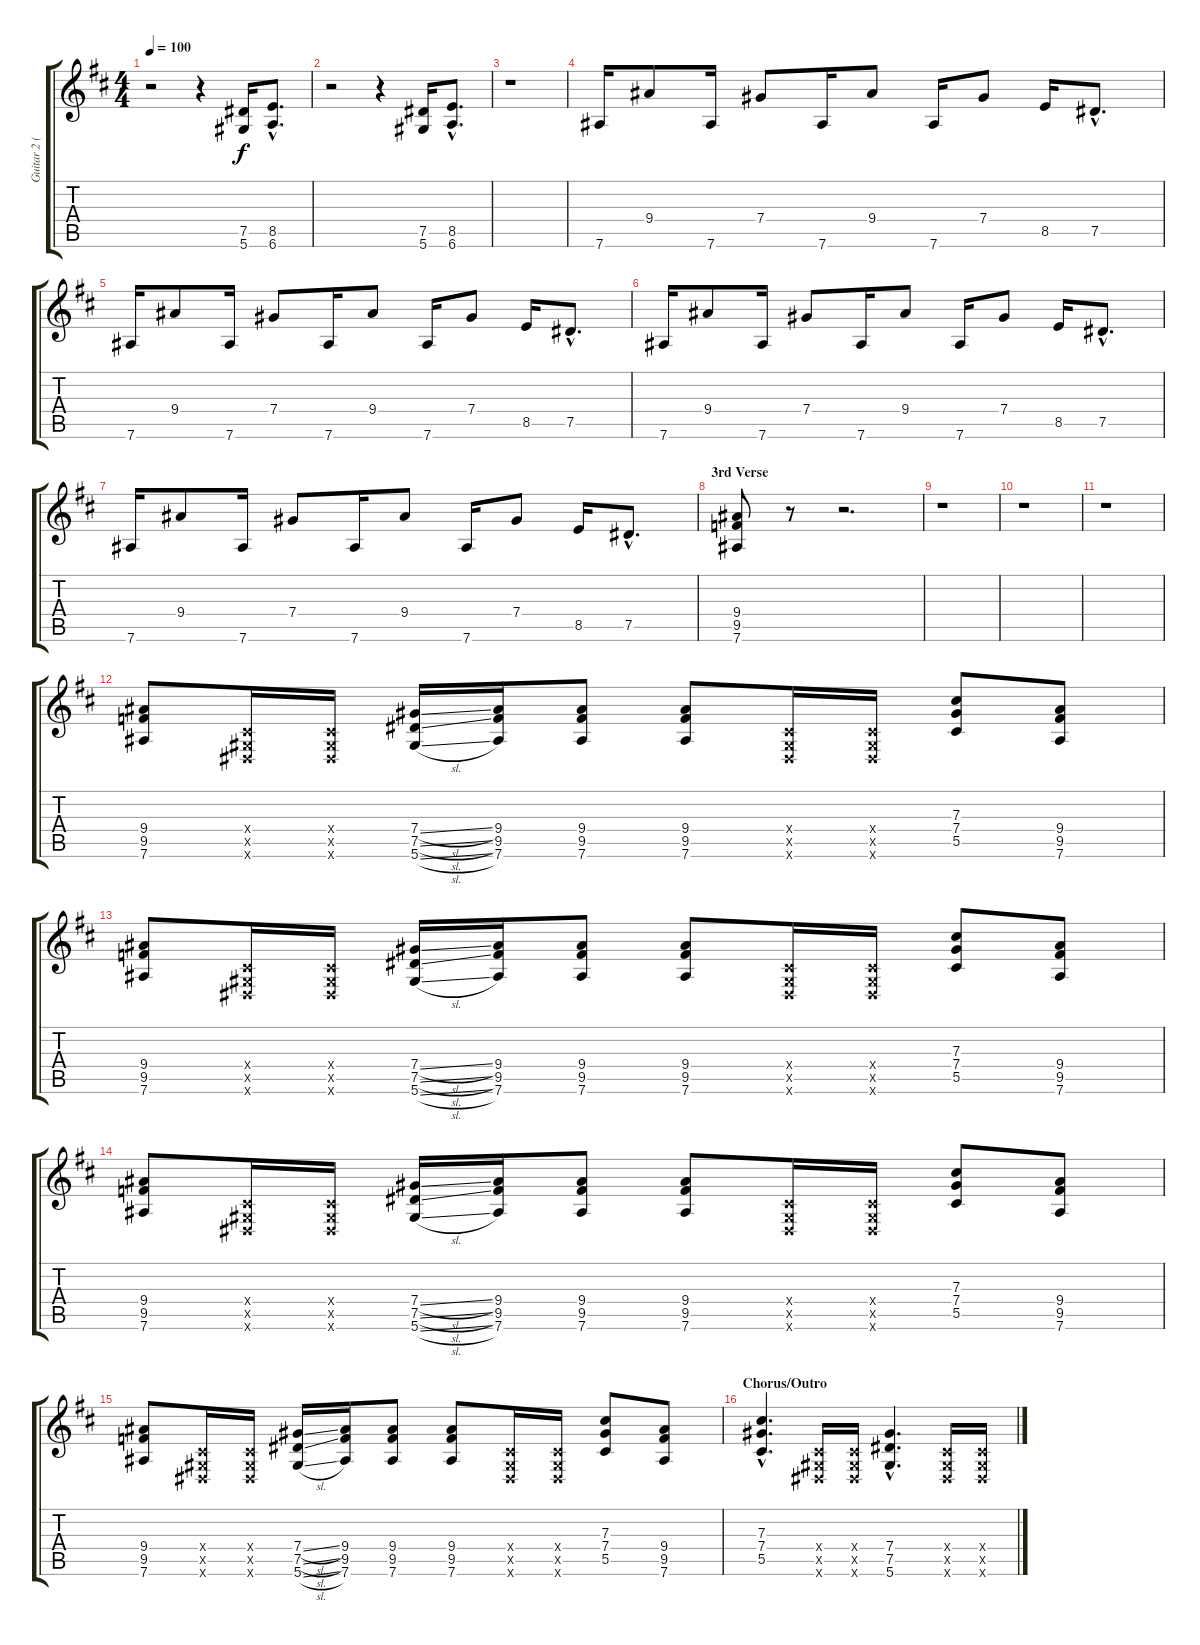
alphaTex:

\track ("Guitar 2 (Rhythm)" "Guitar 2 (") {instrument distortionguitar}
\staff {score tabs}
\tuning (Eb4 Bb3 Gb3 Db3 Ab2 Eb2) {hide}
\ts (4 4)
\tempo 100
\clef g2
\ks bminor
r.2{dy f} r.4 (7.5 5.6).16 (8.5{hac} 6.6{hac}).8{d} |
r.2 r.4 (7.5 5.6).16 (8.5{hac} 6.6{hac}).8{d} |
r.1 |
7.6.16 9.4.8 7.6.16 7.4.8 7.6.16 9.4.8 7.6.16 7.4.8 8.5.16 7.5{hac}.8{d} |
7.6.16 9.4.8 7.6.16 7.4.8 7.6.16 9.4.8 7.6.16 7.4.8 8.5.16 7.5{hac}.8{d} |
7.6.16 9.4.8 7.6.16 7.4.8 7.6.16 9.4.8 7.6.16 7.4.8 8.5.16 7.5{hac}.8{d} |
7.6.16 9.4.8 7.6.16 7.4.8 7.6.16 9.4.8 7.6.16 7.4.8 8.5.16 7.5{hac}.8{d} |
\section ("" "3rd Verse")
(9.4 9.5 7.6).8 r.8 r.2{d} |
r.1 |
r.1 |
r.1 |
(9.4 9.5 7.6).8 (0.4{x} 0.5{x} 0.6{x}).16 (0.4{x} 0.5{x} 0.6{x}).16 (7.4{sl} 7.5{sl} 5.6{sl}).16 (9.4 9.5 7.6).16 (9.4 9.5 7.6).8 (9.4 9.5 7.6).8 (0.4{x} 0.5{x} 0.6{x}).16 (0.4{x} 0.5{x} 0.6{x}).16 (7.3 7.4 5.5).8 (9.4 9.5 7.6).8 |
(9.4 9.5 7.6).8 (0.4{x} 0.5{x} 0.6{x}).16 (0.4{x} 0.5{x} 0.6{x}).16 (7.4{sl} 7.5{sl} 5.6{sl}).16 (9.4 9.5 7.6).16 (9.4 9.5 7.6).8 (9.4 9.5 7.6).8 (0.4{x} 0.5{x} 0.6{x}).16 (0.4{x} 0.5{x} 0.6{x}).16 (7.3 7.4 5.5).8 (9.4 9.5 7.6).8 |
(9.4 9.5 7.6).8 (0.4{x} 0.5{x} 0.6{x}).16 (0.4{x} 0.5{x} 0.6{x}).16 (7.4{sl} 7.5{sl} 5.6{sl}).16 (9.4 9.5 7.6).16 (9.4 9.5 7.6).8 (9.4 9.5 7.6).8 (0.4{x} 0.5{x} 0.6{x}).16 (0.4{x} 0.5{x} 0.6{x}).16 (7.3 7.4 5.5).8 (9.4 9.5 7.6).8 |
(9.4 9.5 7.6).8 (0.4{x} 0.5{x} 0.6{x}).16 (0.4{x} 0.5{x} 0.6{x}).16 (7.4{sl} 7.5{sl} 5.6{sl}).16 (9.4 9.5 7.6).16 (9.4 9.5 7.6).8 (9.4 9.5 7.6).8 (0.4{x} 0.5{x} 0.6{x}).16 (0.4{x} 0.5{x} 0.6{x}).16 (7.3 7.4 5.5).8 (9.4 9.5 7.6).8 |
\section ("" "Chorus/Outro")
(7.3{hac} 7.4{hac} 5.5{hac}).4{d} (0.4{x} 0.5{x} 0.6{x}).16 (0.4{x} 0.5{x} 0.6{x}).16 (7.4{hac} 7.5{hac} 5.6{hac}).4{d} (0.4{x} 0.5{x} 0.6{x}).16 (0.4{x} 0.5{x} 0.6{x}).16
